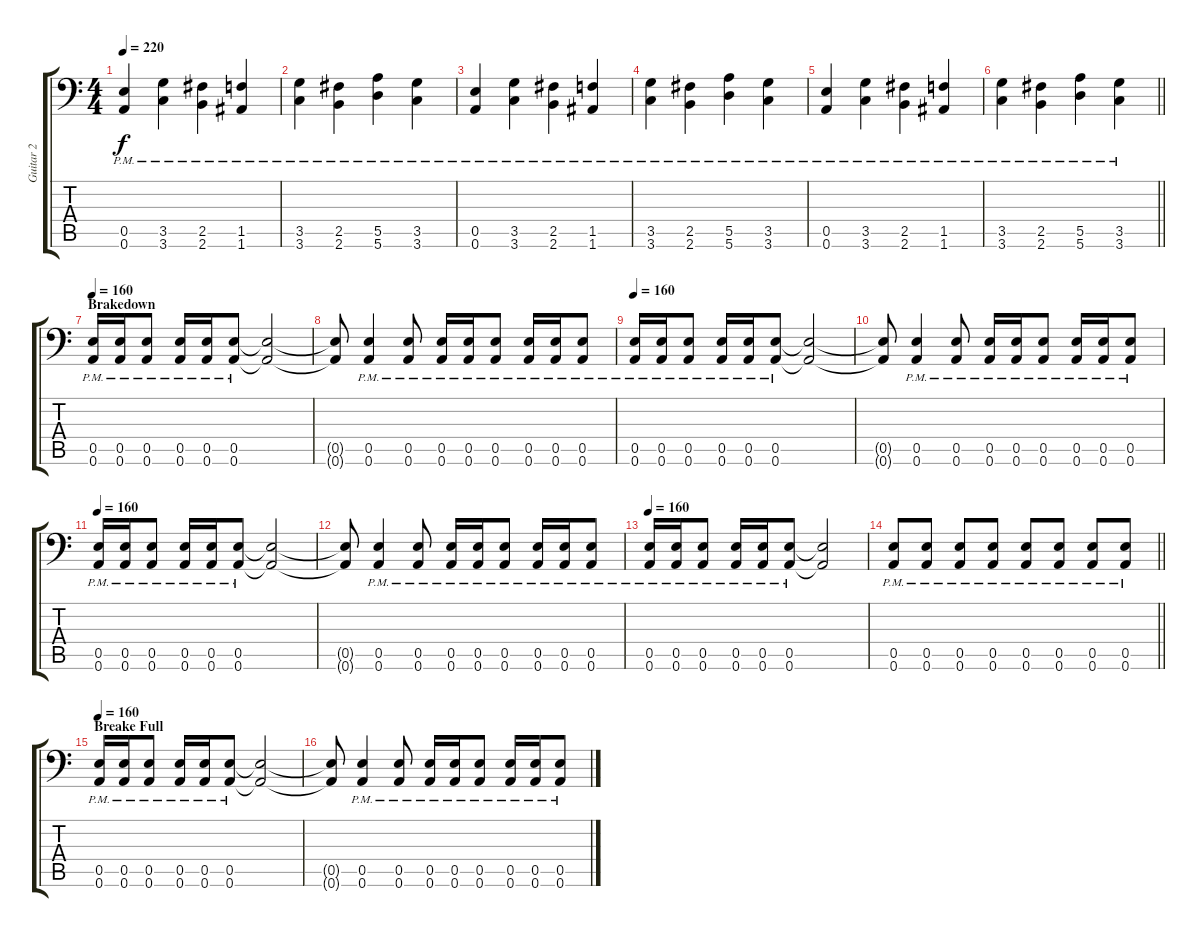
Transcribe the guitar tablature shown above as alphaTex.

\track ("Guitar 2" "Guitar 2") {instrument distortionguitar}
\staff {score tabs}
\tuning (B3 Gb3 D3 A2 E2 A1) {hide}
\ts (4 4)
\tempo 220
\clef f4
\ks c
(0.5{pm} 0.6{pm}).4{dy f} (3.5{pm} 3.6{pm}).4 (2.5{pm} 2.6{pm}).4 (1.5{pm} 1.6{pm}).4 |
(3.5{pm} 3.6{pm}).4 (2.5{pm} 2.6{pm}).4 (5.5{pm} 5.6{pm}).4 (3.5{pm} 3.6{pm}).4 |
(0.5{pm} 0.6{pm}).4 (3.5{pm} 3.6{pm}).4 (2.5{pm} 2.6{pm}).4 (1.5{pm} 1.6{pm}).4 |
(3.5{pm} 3.6{pm}).4 (2.5{pm} 2.6{pm}).4 (5.5{pm} 5.6{pm}).4 (3.5{pm} 3.6{pm}).4 |
(0.5{pm} 0.6{pm}).4 (3.5{pm} 3.6{pm}).4 (2.5{pm} 2.6{pm}).4 (1.5{pm} 1.6{pm}).4 |
\barLineRight lightlight
(3.5{pm} 3.6{pm}).4 (2.5{pm} 2.6{pm}).4 (5.5{pm} 5.6{pm}).4 (3.5{pm} 3.6{pm}).4 |
\section ("" "Brakedown")
\tempo 165
\tempo 160
(0.5{pm} 0.6{pm}).16 (0.5{pm} 0.6{pm}).16 (0.5{pm} 0.6{pm}).8 (0.5{pm} 0.6{pm}).16 (0.5{pm} 0.6{pm}).16 (0.5{pm} 0.6{pm}).8 (0.5{t} 0.6{t}).2 |
(0.5{t} 0.6{t}).8 (0.5{pm} 0.6{pm}).4 (0.5{pm} 0.6{pm}).8 (0.5{pm} 0.6{pm}).16 (0.5{pm} 0.6{pm}).16 (0.5{pm} 0.6{pm}).8 (0.5{pm} 0.6{pm}).16 (0.5{pm} 0.6{pm}).16 (0.5{pm} 0.6{pm}).8 |
\tempo 160
(0.5{pm} 0.6{pm}).16 (0.5{pm} 0.6{pm}).16 (0.5{pm} 0.6{pm}).8 (0.5{pm} 0.6{pm}).16 (0.5{pm} 0.6{pm}).16 (0.5{pm} 0.6{pm}).8 (0.5{t} 0.6{t}).2 |
(0.5{t} 0.6{t}).8 (0.5{pm} 0.6{pm}).4 (0.5{pm} 0.6{pm}).8 (0.5{pm} 0.6{pm}).16 (0.5{pm} 0.6{pm}).16 (0.5{pm} 0.6{pm}).8 (0.5{pm} 0.6{pm}).16 (0.5{pm} 0.6{pm}).16 (0.5{pm} 0.6{pm}).8 |
\tempo 160
(0.5{pm} 0.6{pm}).16 (0.5{pm} 0.6{pm}).16 (0.5{pm} 0.6{pm}).8 (0.5{pm} 0.6{pm}).16 (0.5{pm} 0.6{pm}).16 (0.5{pm} 0.6{pm}).8 (0.5{t} 0.6{t}).2 |
(0.5{t} 0.6{t}).8 (0.5{pm} 0.6{pm}).4 (0.5{pm} 0.6{pm}).8 (0.5{pm} 0.6{pm}).16 (0.5{pm} 0.6{pm}).16 (0.5{pm} 0.6{pm}).8 (0.5{pm} 0.6{pm}).16 (0.5{pm} 0.6{pm}).16 (0.5{pm} 0.6{pm}).8 |
\tempo 160
(0.5{pm} 0.6{pm}).16 (0.5{pm} 0.6{pm}).16 (0.5{pm} 0.6{pm}).8 (0.5{pm} 0.6{pm}).16 (0.5{pm} 0.6{pm}).16 (0.5{pm} 0.6{pm}).8 (0.5{t} 0.6{t}).2 |
\barLineRight lightlight
(0.5{pm} 0.6{pm}).8 (0.5{pm} 0.6{pm}).8 (0.5{pm} 0.6{pm}).8 (0.5{pm} 0.6{pm}).8 (0.5{pm} 0.6{pm}).8 (0.5{pm} 0.6{pm}).8 (0.5{pm} 0.6{pm}).8 (0.5{pm} 0.6{pm}).8 |
\section ("" "Breake Full")
\tempo 160
(0.5{pm} 0.6{pm}).16 (0.5{pm} 0.6{pm}).16 (0.5{pm} 0.6{pm}).8 (0.5{pm} 0.6{pm}).16 (0.5{pm} 0.6{pm}).16 (0.5{pm} 0.6{pm}).8 (0.5{t} 0.6{t}).2 |
(0.5{t} 0.6{t}).8 (0.5{pm} 0.6{pm}).4 (0.5{pm} 0.6{pm}).8 (0.5{pm} 0.6{pm}).16 (0.5{pm} 0.6{pm}).16 (0.5{pm} 0.6{pm}).8 (0.5{pm} 0.6{pm}).16 (0.5{pm} 0.6{pm}).16 (0.5{pm} 0.6{pm}).8
